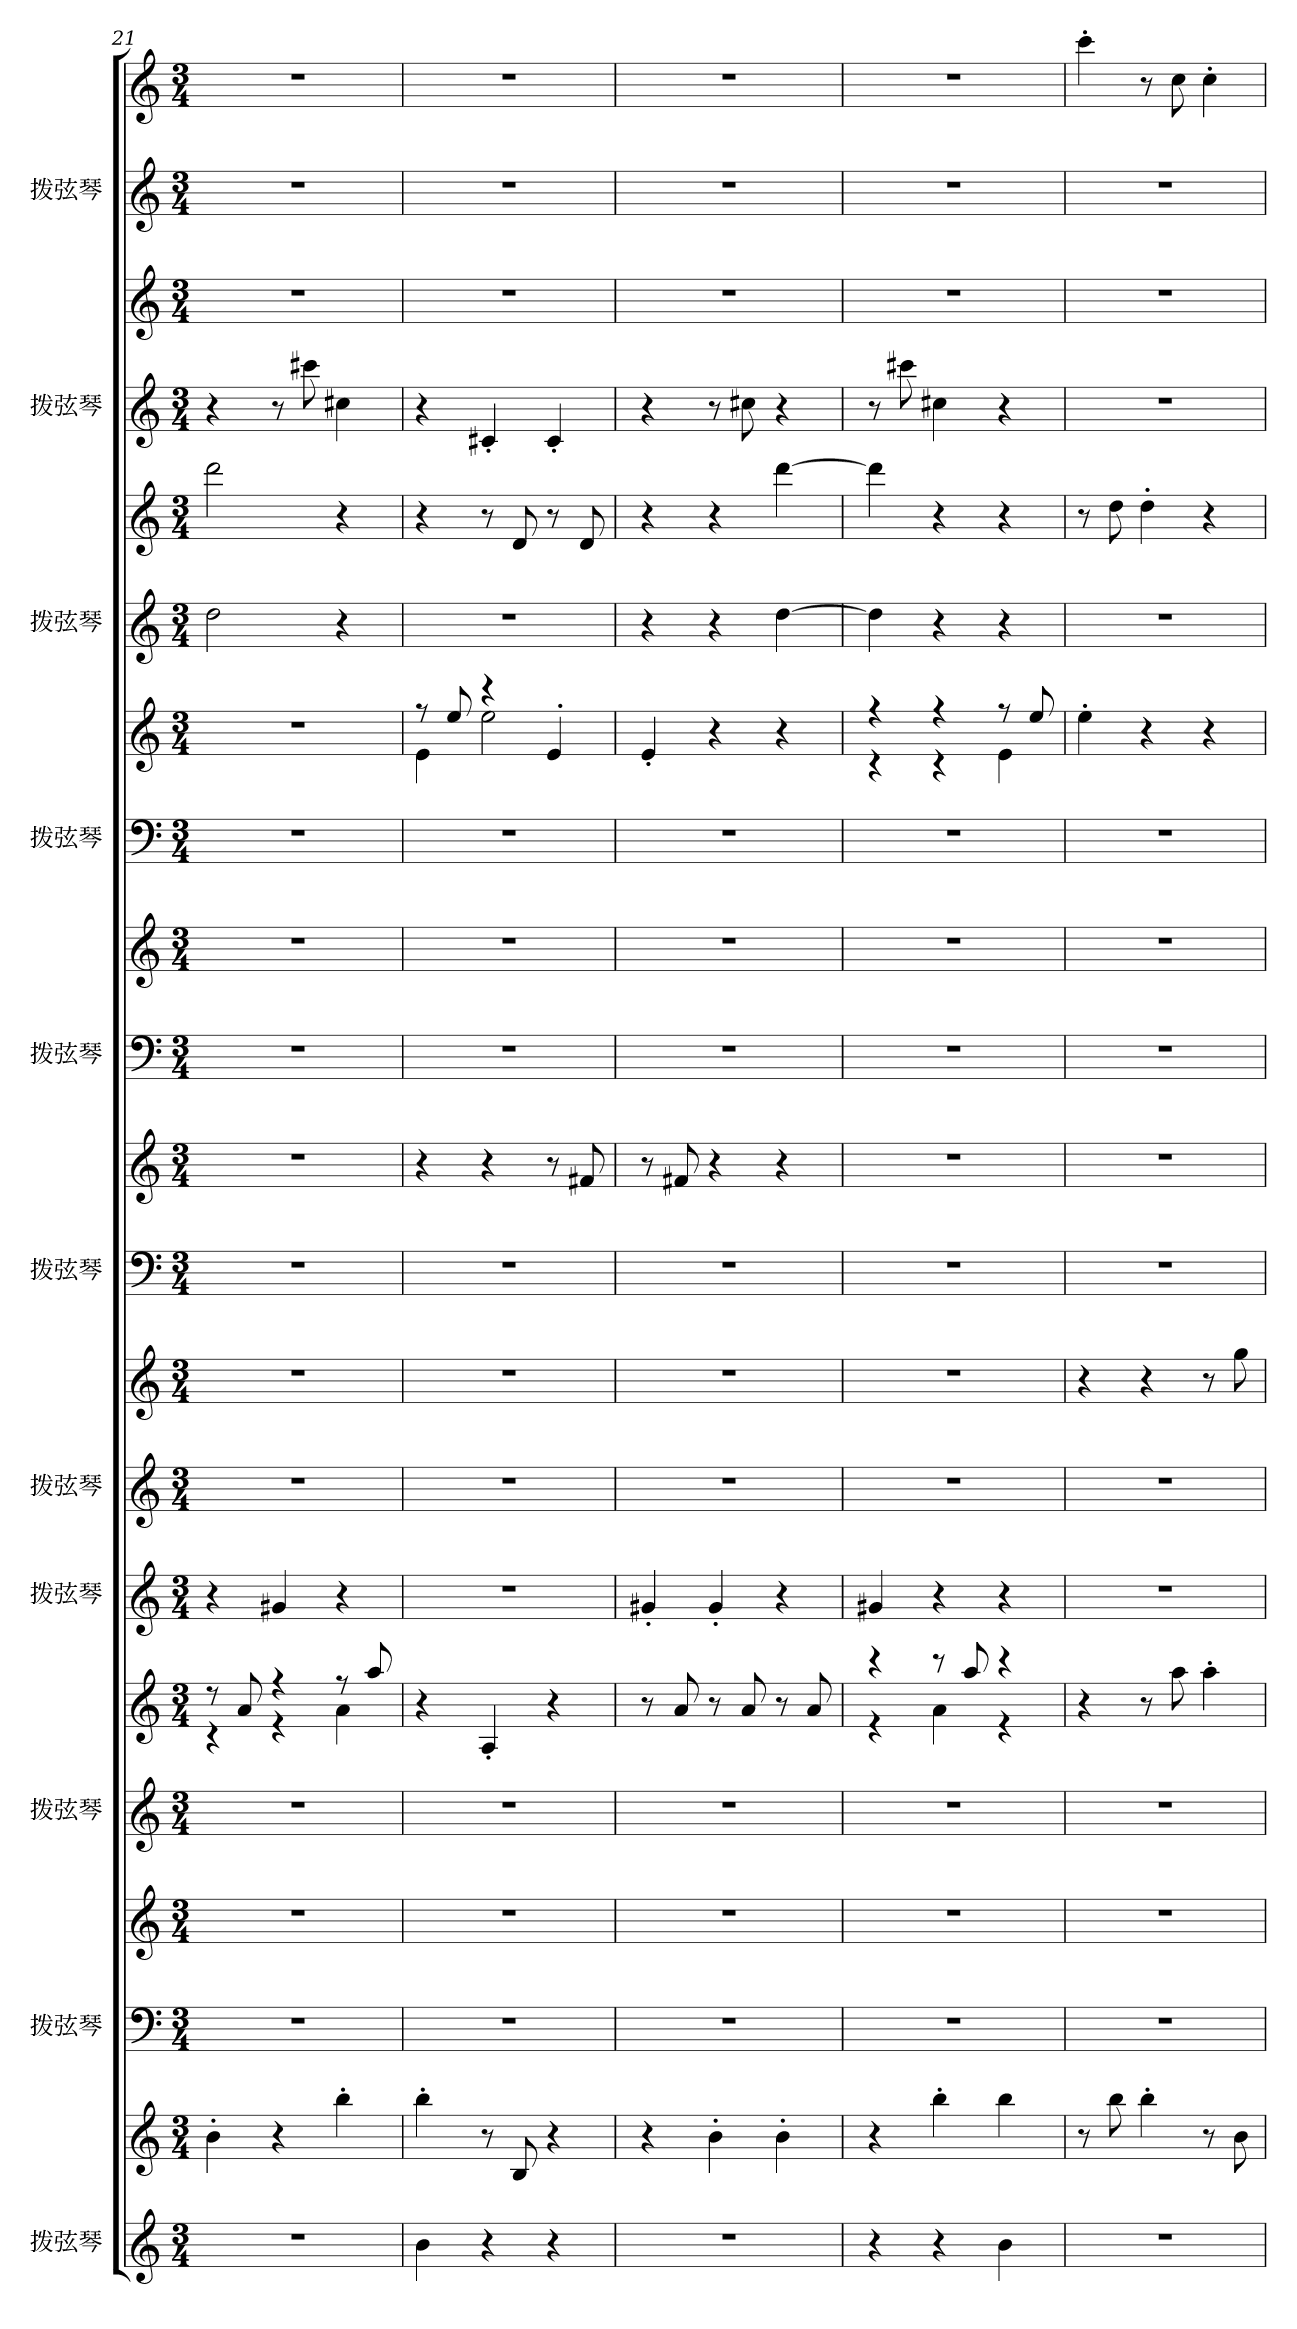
**kern	**kern	**kern	**kern	**kern	**kern	**kern	**kern	**kern	**kern	**kern	**kern	**kern	**kern	**kern	**kern	**kern	**kern	**kern	**kern	**kern
*part11	*part11	*part10	*part10	*part9	*part9	*part8	*part7	*part7	*part6	*part6	*part5	*part5	*part4	*part4	*part3	*part3	*part2	*part2	*part1	*part1
*staff21	*staff20	*staff19	*staff18	*staff17	*staff16	*staff15	*staff14	*staff13	*staff12	*staff11	*staff10	*staff9	*staff8	*staff7	*staff6	*staff5	*staff4	*staff3	*staff2	*staff1
*I"拨弦琴	*	*I"拨弦琴	*	*I"拨弦琴	*	*I"拨弦琴	*I"拨弦琴	*	*I"拨弦琴	*	*I"拨弦琴	*	*I"拨弦琴	*	*I"拨弦琴	*	*I"拨弦琴	*	*I"拨弦琴	*
*clefG2	*clefG2	*clefF4	*clefG2	*clefG2	*clefG2	*clefG2	*clefG2	*clefG2	*clefF4	*clefG2	*clefF4	*clefG2	*clefF4	*clefG2	*clefG2	*clefG2	*clefG2	*clefG2	*clefG2	*clefG2
*k[]	*k[]	*k[]	*k[]	*k[]	*k[]	*k[]	*k[]	*k[]	*k[]	*k[]	*k[]	*k[]	*k[]	*k[]	*k[]	*k[]	*k[]	*k[]	*k[]	*k[]
*M3/4	*M3/4	*M3/4	*M3/4	*M3/4	*M3/4	*M3/4	*M3/4	*M3/4	*M3/4	*M3/4	*M3/4	*M3/4	*M3/4	*M3/4	*M3/4	*M3/4	*M3/4	*M3/4	*M3/4	*M3/4
=21	=21	=21	=21	=21	=21	=21	=21	=21	=21	=21	=21	=21	=21	=21	=21	=21	=21	=21	=21	=21
*	*	*	*	*	*^	*	*	*	*	*	*	*	*	*	*	*	*	*	*	*
2.r	4b'\	2.r	2.r	2.r	8r	4r	4r	2.r	2.r	2.r	2.r	2.r	2.r	2.r	2.r	2dd\	2ddd\	4r	2.r	2.r	2.r
.	.	.	.	.	8a/	.	.	.	.	.	.	.	.	.	.	.	.	.	.	.	.
.	4r	.	.	.	4r	4r	4g#X/	.	.	.	.	.	.	.	.	.	.	8r	.	.	.
.	.	.	.	.	.	.	.	.	.	.	.	.	.	.	.	.	.	8ccc#X\	.	.	.
.	4bb'\	.	.	.	8r	4a\	4r	.	.	.	.	.	.	.	.	4r	4r	4cc#X\	.	.	.
.	.	.	.	.	8aa/	.	.	.	.	.	.	.	.	.	.	.	.	.	.	.	.
*	*	*	*	*	*v	*v	*	*	*	*	*	*	*	*	*	*	*	*	*	*	*
!!LO:PB:g=z
=22	=22	=22	=22	=22	=22	=22	=22	=22	=22	=22	=22	=22	=22	=22	=22	=22	=22	=22	=22	=22
*	*	*	*	*	*	*	*	*	*	*	*	*	*	*^	*	*	*	*	*	*
4b\	4bb'\	2.r	2.r	2.r	4r	2.r	2.r	2.r	2.r	4r	2.r	2.r	2.r	8r	4e\	2.r	4r	4r	2.r	2.r	2.r
.	.	.	.	.	.	.	.	.	.	.	.	.	.	8ee/	.	.	.	.	.	.	.
4r	8r	.	.	.	4A'/	.	.	.	.	4r	.	.	.	4r	2ee\	.	8r	4c#X'/	.	.	.
.	8B/	.	.	.	.	.	.	.	.	.	.	.	.	.	.	.	8d/	.	.	.	.
4r	4r	.	.	.	4r	.	.	.	.	8r	.	.	.	4e'/	.	.	8r	4c#'/	.	.	.
.	.	.	.	.	.	.	.	.	.	8f#X/	.	.	.	.	.	.	8d/	.	.	.	.
*	*	*	*	*	*	*	*	*	*	*	*	*	*	*v	*v	*	*	*	*	*	*
=23	=23	=23	=23	=23	=23	=23	=23	=23	=23	=23	=23	=23	=23	=23	=23	=23	=23	=23	=23	=23
2.r	4r	2.r	2.r	2.r	8r	4g#X'/	2.r	2.r	2.r	8r	2.r	2.r	2.r	4e'/	4r	4r	4r	2.r	2.r	2.r
.	.	.	.	.	8a/	.	.	.	.	8f#X/	.	.	.	.	.	.	.	.	.	.
.	4b'\	.	.	.	8r	4g#'/	.	.	.	4r	.	.	.	4r	4r	4r	8r	.	.	.
.	.	.	.	.	8a/	.	.	.	.	.	.	.	.	.	.	.	8cc#X\	.	.	.
.	4b'\	.	.	.	8r	4r	.	.	.	4r	.	.	.	4r	[4dd\	[4ddd\	4r	.	.	.
.	.	.	.	.	8a/	.	.	.	.	.	.	.	.	.	.	.	.	.	.	.
=24	=24	=24	=24	=24	=24	=24	=24	=24	=24	=24	=24	=24	=24	=24	=24	=24	=24	=24	=24	=24
*	*	*	*	*	*^	*	*	*	*	*	*	*	*	*^	*	*	*	*	*	*
4r	4r	2.r	2.r	2.r	4r	4r	4g#X/	2.r	2.r	2.r	2.r	2.r	2.r	2.r	4r	4r	4dd\]	4ddd\]	8r	2.r	2.r	2.r
.	.	.	.	.	.	.	.	.	.	.	.	.	.	.	.	.	.	.	8ccc#X\	.	.	.
4r	4bb'\	.	.	.	8r	4a\	4r	.	.	.	.	.	.	.	4r	4r	4r	4r	4cc#X\	.	.	.
.	.	.	.	.	8aa/	.	.	.	.	.	.	.	.	.	.	.	.	.	.	.	.	.
4b\	4bb\	.	.	.	4r	4r	4r	.	.	.	.	.	.	.	8r	4e\	4r	4r	4r	.	.	.
.	.	.	.	.	.	.	.	.	.	.	.	.	.	.	8ee/	.	.	.	.	.	.	.
*	*	*	*	*	*v	*v	*	*	*	*	*	*	*	*	*v	*v	*	*	*	*	*	*
=25	=25	=25	=25	=25	=25	=25	=25	=25	=25	=25	=25	=25	=25	=25	=25	=25	=25	=25	=25	=25
2.r	8r	2.r	2.r	2.r	4r	2.r	2.r	4r	2.r	2.r	2.r	2.r	2.r	4ee'\	2.r	8r	2.r	2.r	2.r	4ccc'\
.	8bb\	.	.	.	.	.	.	.	.	.	.	.	.	.	.	8dd\	.	.	.	.
.	4bb'\	.	.	.	8r	.	.	4r	.	.	.	.	.	4r	.	4dd'\	.	.	.	8r
.	.	.	.	.	8aa\	.	.	.	.	.	.	.	.	.	.	.	.	.	.	8cc\
.	8r	.	.	.	4aa'\	.	.	8r	.	.	.	.	.	4r	.	4r	.	.	.	4cc'\
.	8b\	.	.	.	.	.	.	8gg\	.	.	.	.	.	.	.	.	.	.	.	.
=	=	=	=	=	=	=	=	=	=	=	=	=	=	=	=	=	=	=	=	=
*-	*-	*-	*-	*-	*-	*-	*-	*-	*-	*-	*-	*-	*-	*-	*-	*-	*-	*-	*-	*-
